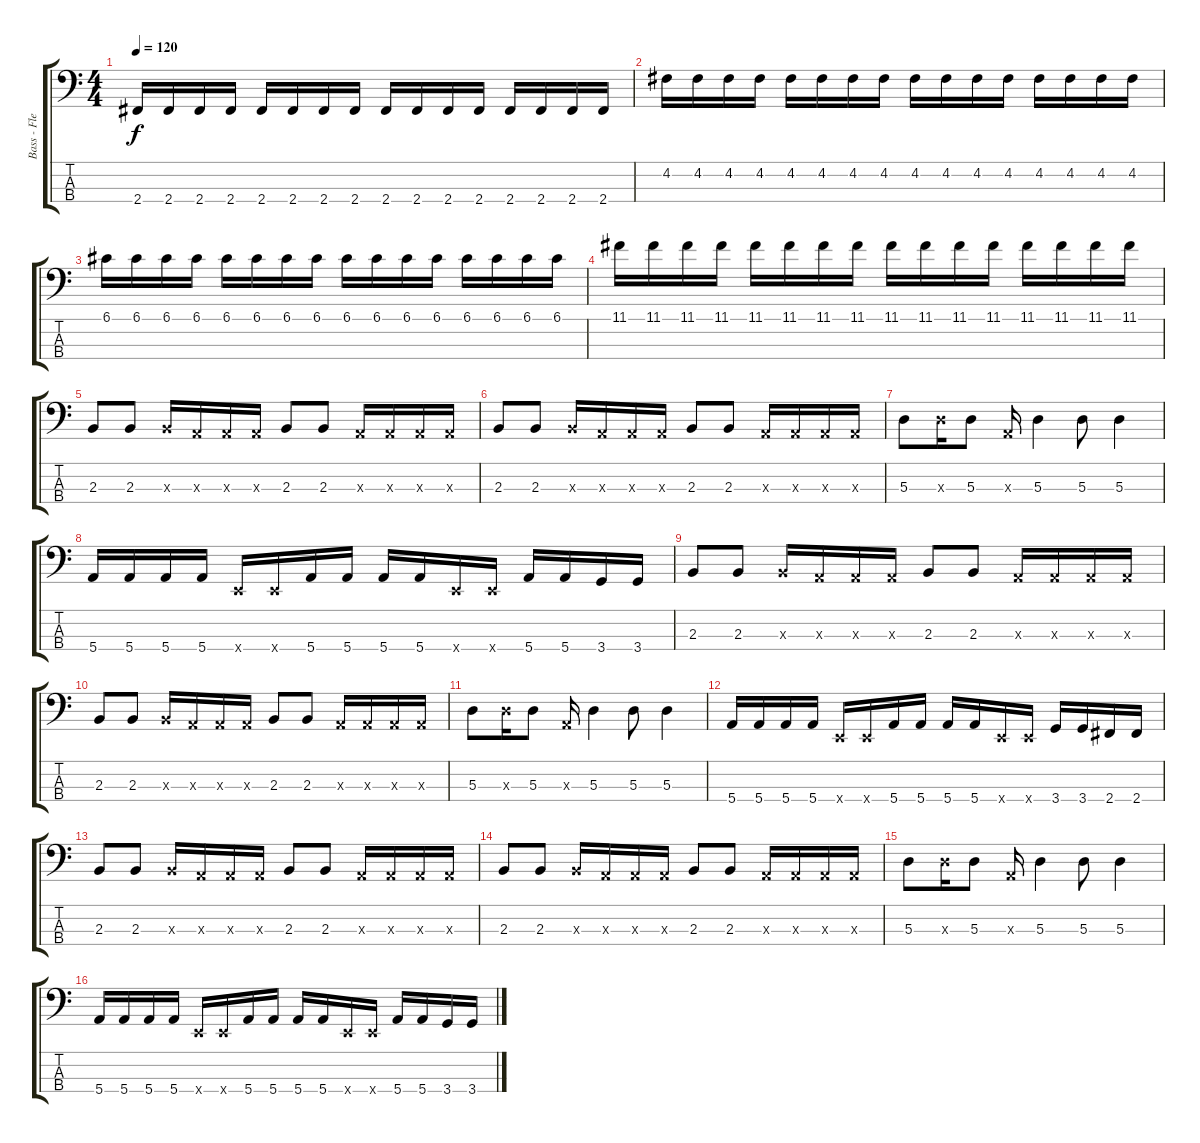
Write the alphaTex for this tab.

\track ("Bass - Flea" "Bass - Fle") {instrument slapbass1}
\staff {score tabs}
\tuning (G2 D2 A1 E1) {hide}
\ts (4 4)
\tempo 120
\clef f4
\ks c
2.4.16{dy f instrument electricbassfinger} 2.4.16 2.4.16 2.4.16 2.4.16 2.4.16 2.4.16 2.4.16 2.4.16 2.4.16 2.4.16 2.4.16 2.4.16 2.4.16 2.4.16 2.4.16 |
4.2.16 4.2.16 4.2.16 4.2.16 4.2.16 4.2.16 4.2.16 4.2.16 4.2.16 4.2.16 4.2.16 4.2.16 4.2.16 4.2.16 4.2.16 4.2.16 |
6.1.16 6.1.16 6.1.16 6.1.16 6.1.16 6.1.16 6.1.16 6.1.16 6.1.16 6.1.16 6.1.16 6.1.16 6.1.16 6.1.16 6.1.16 6.1.16 |
11.1.16 11.1.16 11.1.16 11.1.16 11.1.16 11.1.16 11.1.16 11.1.16 11.1.16 11.1.16 11.1.16 11.1.16 11.1.16 11.1.16 11.1.16 11.1.16 |
2.3.8{instrument slapbass1} 2.3.8 2.3{x}.16 0.3{x}.16 0.3{x}.16 0.3{x}.16 2.3.8 2.3.8 0.3{x}.16 0.3{x}.16 0.3{x}.16 0.3{x}.16 |
2.3.8 2.3.8 2.3{x}.16 0.3{x}.16 0.3{x}.16 0.3{x}.16 2.3.8 2.3.8 0.3{x}.16 0.3{x}.16 0.3{x}.16 0.3{x}.16 |
5.3.8 5.3{x}.16 5.3.8 0.3{x}.16 5.3.4 5.3.8 5.3.4 |
5.4.16 5.4.16 5.4.16 5.4.16 0.4{x}.16 0.4{x}.16 5.4.16 5.4.16 5.4.16 5.4.16 0.4{x}.16 0.4{x}.16 5.4.16 5.4.16 3.4.16 3.4.16 |
2.3.8 2.3.8 2.3{x}.16 0.3{x}.16 0.3{x}.16 0.3{x}.16 2.3.8 2.3.8 0.3{x}.16 0.3{x}.16 0.3{x}.16 0.3{x}.16 |
2.3.8 2.3.8 2.3{x}.16 0.3{x}.16 0.3{x}.16 0.3{x}.16 2.3.8 2.3.8 0.3{x}.16 0.3{x}.16 0.3{x}.16 0.3{x}.16 |
5.3.8 5.3{x}.16 5.3.8 0.3{x}.16 5.3.4 5.3.8 5.3.4 |
5.4.16 5.4.16 5.4.16 5.4.16 0.4{x}.16 0.4{x}.16 5.4.16 5.4.16 5.4.16 5.4.16 0.4{x}.16 0.4{x}.16 3.4.16 3.4.16 2.4.16 2.4.16 |
2.3.8 2.3.8 2.3{x}.16 0.3{x}.16 0.3{x}.16 0.3{x}.16 2.3.8 2.3.8 0.3{x}.16 0.3{x}.16 0.3{x}.16 0.3{x}.16 |
2.3.8 2.3.8 2.3{x}.16 0.3{x}.16 0.3{x}.16 0.3{x}.16 2.3.8 2.3.8 0.3{x}.16 0.3{x}.16 0.3{x}.16 0.3{x}.16 |
5.3.8 5.3{x}.16 5.3.8 0.3{x}.16 5.3.4 5.3.8 5.3.4 |
5.4.16 5.4.16 5.4.16 5.4.16 0.4{x}.16 0.4{x}.16 5.4.16 5.4.16 5.4.16 5.4.16 0.4{x}.16 0.4{x}.16 5.4.16 5.4.16 3.4.16 3.4.16
